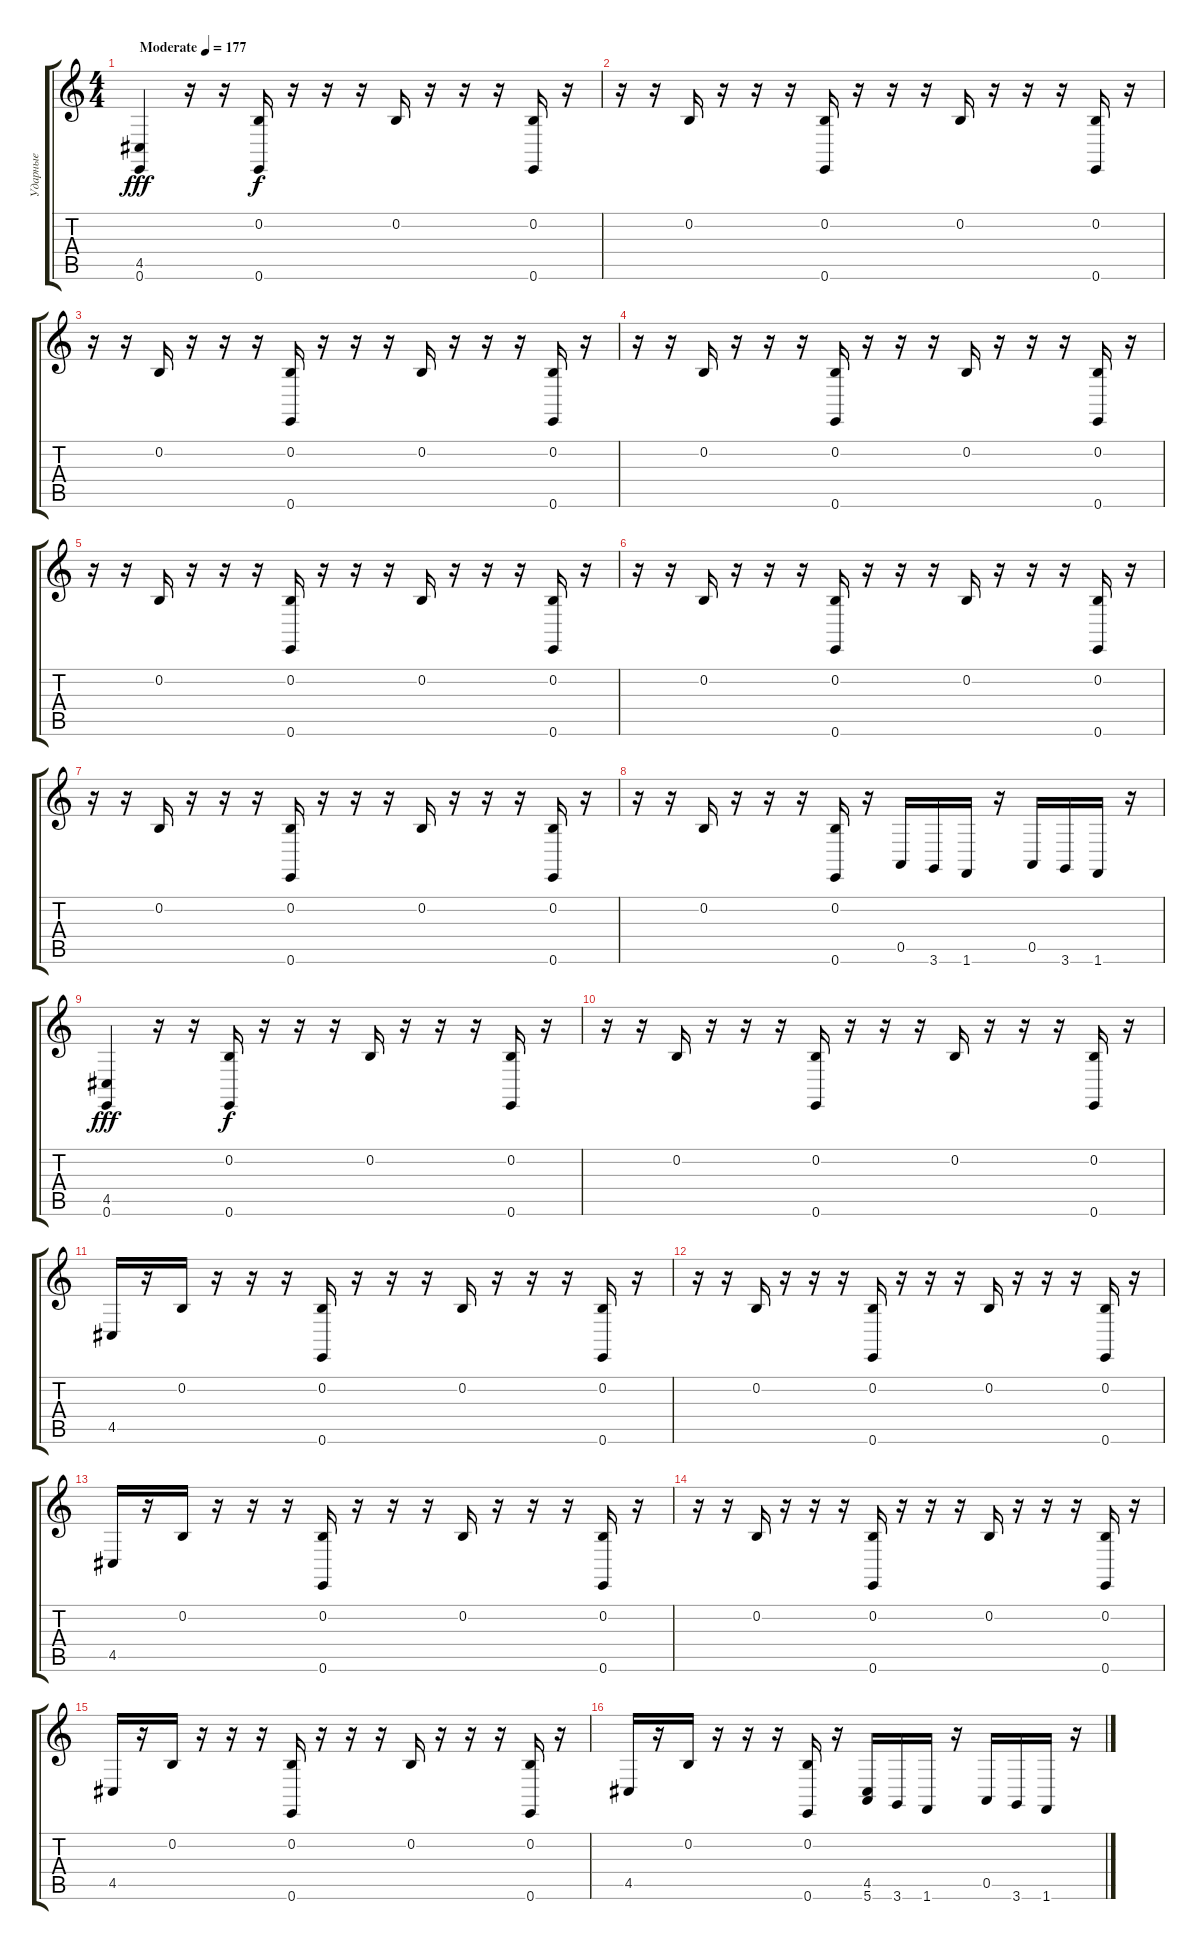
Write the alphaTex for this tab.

\track ("Ударные" "Ударные") {instrument acousticgrandpiano}
\staff {score tabs}
\tuning (E4 B3 G3 D3 A2 E2) {hide}
\ts (4 4)
\tempo (177 "Moderate")
\clef g2
\ks c
(4.5 0.6).4{dy fff instrument acousticgrandpiano} r.16 r.16 (0.2 0.6).16{dy f} r.16 r.16 r.16 0.2.16 r.16 r.16 r.16 (0.2 0.6).16 r.16 |
r.16 r.16 0.2.16 r.16 r.16 r.16 (0.2 0.6).16 r.16 r.16 r.16 0.2.16 r.16 r.16 r.16 (0.2 0.6).16 r.16 |
r.16 r.16 0.2.16 r.16 r.16 r.16 (0.2 0.6).16 r.16 r.16 r.16 0.2.16 r.16 r.16 r.16 (0.2 0.6).16 r.16 |
r.16 r.16 0.2.16 r.16 r.16 r.16 (0.2 0.6).16 r.16 r.16 r.16 0.2.16 r.16 r.16 r.16 (0.2 0.6).16 r.16 |
r.16 r.16 0.2.16 r.16 r.16 r.16 (0.2 0.6).16 r.16 r.16 r.16 0.2.16 r.16 r.16 r.16 (0.2 0.6).16 r.16 |
r.16 r.16 0.2.16 r.16 r.16 r.16 (0.2 0.6).16 r.16 r.16 r.16 0.2.16 r.16 r.16 r.16 (0.2 0.6).16 r.16 |
r.16 r.16 0.2.16 r.16 r.16 r.16 (0.2 0.6).16 r.16 r.16 r.16 0.2.16 r.16 r.16 r.16 (0.2 0.6).16 r.16 |
r.16 r.16 0.2.16 r.16 r.16 r.16 (0.2 0.6).16 r.16 0.5.16 3.6.16 1.6.16 r.16 0.5.16 3.6.16 1.6.16 r.16 |
(4.5 0.6).4{dy fff} r.16 r.16 (0.2 0.6).16{dy f} r.16 r.16 r.16 0.2.16 r.16 r.16 r.16 (0.2 0.6).16 r.16 |
r.16 r.16 0.2.16 r.16 r.16 r.16 (0.2 0.6).16 r.16 r.16 r.16 0.2.16 r.16 r.16 r.16 (0.2 0.6).16 r.16 |
4.5.16 r.16 0.2.16 r.16 r.16 r.16 (0.2 0.6).16 r.16 r.16 r.16 0.2.16 r.16 r.16 r.16 (0.2 0.6).16 r.16 |
r.16 r.16 0.2.16 r.16 r.16 r.16 (0.2 0.6).16 r.16 r.16 r.16 0.2.16 r.16 r.16 r.16 (0.2 0.6).16 r.16 |
4.5.16 r.16 0.2.16 r.16 r.16 r.16 (0.2 0.6).16 r.16 r.16 r.16 0.2.16 r.16 r.16 r.16 (0.2 0.6).16 r.16 |
r.16 r.16 0.2.16 r.16 r.16 r.16 (0.2 0.6).16 r.16 r.16 r.16 0.2.16 r.16 r.16 r.16 (0.2 0.6).16 r.16 |
4.5.16 r.16 0.2.16 r.16 r.16 r.16 (0.2 0.6).16 r.16 r.16 r.16 0.2.16 r.16 r.16 r.16 (0.2 0.6).16 r.16 |
4.5.16 r.16 0.2.16 r.16 r.16 r.16 (0.2 0.6).16 r.16 (4.5 5.6).16 3.6.16 1.6.16 r.16 0.5.16 3.6.16 1.6.16 r.16
